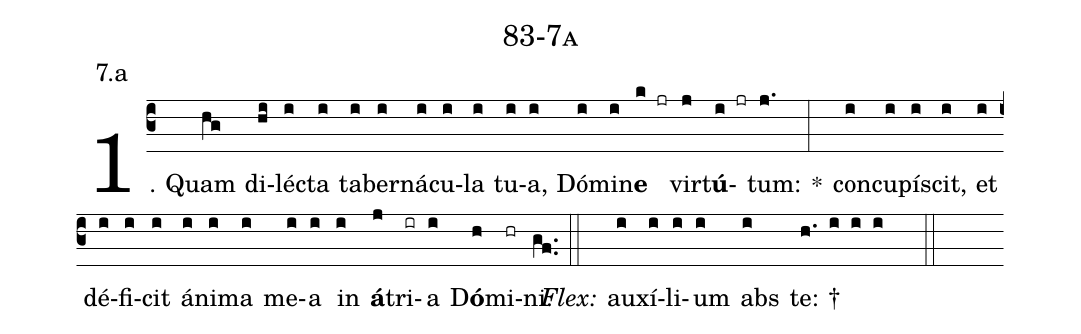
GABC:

name: 83-7a;
annotation: 7.a;
%%
(c3)1. Quam(hg) di(hi)léc(i)ta(i) ta(i)ber(i)ná(i)cu(i)la(i) tu(i)a,(i) Dó(i)mi(i)n<b>e</b>(k jr) vir(j)t<b>ú</b>(i jr)tum:(j.) *(:) con(i)cu(i)pí(i)scit,(i) et(i) dé(i)fi(i)cit(i) á(i)ni(i)ma(i) me(i)a(i) in(i) <b>á</b>(j)tri(ir)a(i) D<b>ó</b>(h)mi(hr)ni.(gf..) (::)
<i>Flex:</i>()  au(i)xí(i)li(i)um(i) abs(i) te: †(h. i i i  ::)
